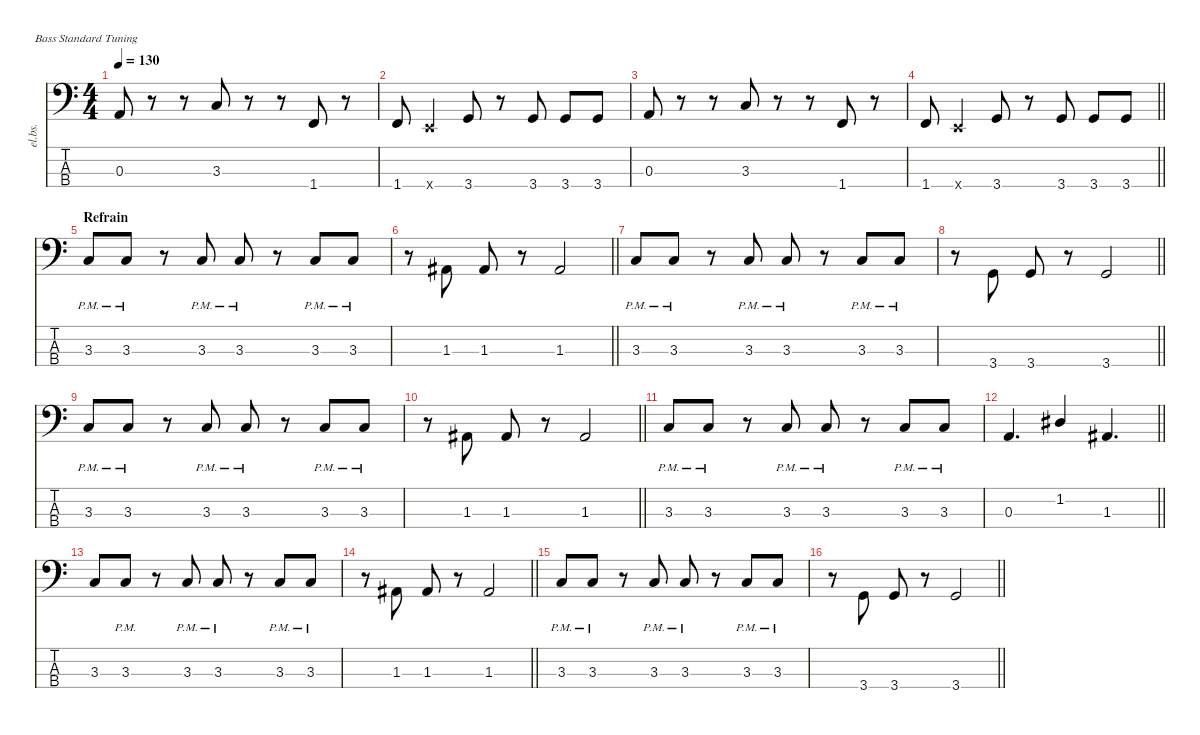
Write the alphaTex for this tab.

\defaultSystemsLayout 4
\hideDynamics
\bracketExtendMode nobrackets
\otherSystemsTrackNameOrientation horizontal
\track ("Chipon" "el.bs.") {instrument electricbassfinger}
\staff {score tabs}
\tuning (G2 D2 A1 E1)
\ts (4 4)
\tempo 130
\clef f4
\ks c
0.3.8{dy f beam Up} r.8{beam Up} r.8{beam Up} 3.3.8{beam Up} r.8{beam Up} r.8{beam Up} 1.4.8{beam Up} r.8{beam Up} |
1.4.8{dy mf beam Up} 0.4{x}.4{beam Up} 3.4.8{dy f beam Up} r.8{beam Up} 3.4.8{beam Up} 3.4.8{beam Up} 3.4.8{beam Up} |
0.3.8{beam Up} r.8{beam Up} r.8{beam Up} 3.3.8{beam Up} r.8{beam Up} r.8{beam Up} 1.4.8{beam Up} r.8{beam Up} |
\barLineRight lightlight
1.4.8{dy mf beam Up} 0.4{x}.4{beam Up} 3.4.8{dy f beam Up} r.8{beam Up} 3.4.8{beam Up} 3.4.8{beam Up} 3.4.8{beam Up} |
\section ("" "Refrain")
3.3{pm}.8{beam Up} 3.3{pm}.8{beam Up} r.8{beam Up} 3.3{pm}.8{beam Up} 3.3{pm}.8{beam Up} r.8{beam Up} 3.3{pm}.8{beam Up} 3.3{pm}.8{beam Up} |
\barLineRight lightlight
r.8{beam Down} 1.3{acc #}.8{beam Up} 1.3{acc #}.8{beam Up} r.8{beam Up} 1.3{acc #}.2{beam Up} |
3.3{pm}.8{beam Up} 3.3{pm}.8{beam Up} r.8{beam Up} 3.3{pm}.8{beam Up} 3.3{pm}.8{beam Up} r.8{beam Up} 3.3{pm}.8{beam Up} 3.3{pm}.8{beam Up} |
\barLineRight lightlight
r.8{beam Down} 3.4.8{beam Up} 3.4.8{beam Up} r.8{beam Up} 3.4.2{beam Up} |
3.3{pm}.8{beam Up} 3.3{pm}.8{beam Up} r.8{beam Up} 3.3{pm}.8{beam Up} 3.3{pm}.8{beam Up} r.8{beam Up} 3.3{pm}.8{beam Up} 3.3{pm}.8{beam Up} |
\barLineRight lightlight
r.8{beam Down} 1.3{acc #}.8{beam Up} 1.3{acc #}.8{beam Up} r.8{beam Up} 1.3{acc #}.2{beam Up} |
3.3{pm}.8{beam Up} 3.3{pm}.8{beam Up} r.8{beam Up} 3.3{pm}.8{beam Up} 3.3{pm}.8{beam Up} r.8{beam Up} 3.3{pm}.8{beam Up} 3.3{pm}.8{beam Up} |
\barLineRight lightlight
0.3.4{d beam Up} 1.2{acc #}.4{beam Up} 1.3{acc #}.4{d beam Up} |
3.3.8{beam Up} 3.3{pm}.8{beam Up} r.8{beam Up} 3.3{pm}.8{beam Up} 3.3{pm}.8{beam Up} r.8{beam Up} 3.3{pm}.8{beam Up} 3.3{pm}.8{beam Up} |
\barLineRight lightlight
r.8{beam Down} 1.3{acc #}.8{beam Up} 1.3{acc #}.8{beam Up} r.8{beam Up} 1.3{acc #}.2{beam Up} |
3.3{pm}.8{beam Up} 3.3{pm}.8{beam Up} r.8{beam Up} 3.3{pm}.8{beam Up} 3.3{pm}.8{beam Up} r.8{beam Up} 3.3{pm}.8{beam Up} 3.3{pm}.8{beam Up} |
\barLineRight lightlight
r.8{beam Down} 3.4.8{beam Up} 3.4.8{beam Up} r.8{beam Up} 3.4.2{beam Up}
